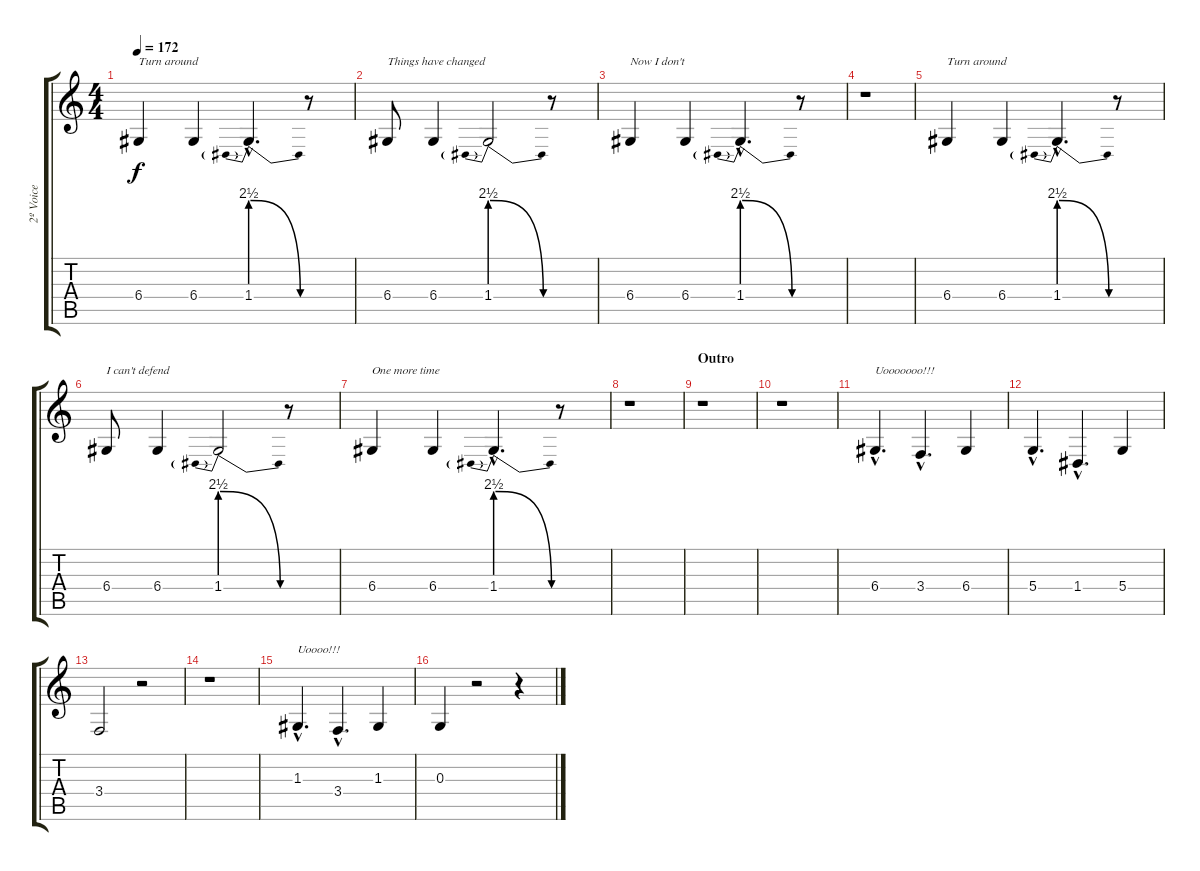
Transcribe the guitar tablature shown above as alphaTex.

\track ("2º Voice" "2º Voice") {instrument altosax}
\staff {score tabs}
\tuning (E4 B3 G3 D3 A2 E2) {hide}
\ts (4 4)
\tempo 172
\clef g2
\ks c
6.4.4{txt "Turn around" dy f} 6.4.4 1.4{be (prebendrelease 0 10 60 0) hac}.4{d} r.8 |
6.4.8{txt "Things have changed"} 6.4.4 1.4{be (prebendrelease 0 10 60 0)}.2 r.8 |
6.4.4{txt "Now I don't"} 6.4.4 1.4{be (prebendrelease 0 10 60 0) hac}.4{d} r.8 |
r.1 |
6.4.4{txt "Turn around"} 6.4.4 1.4{be (prebendrelease 0 10 60 0) hac}.4{d} r.8 |
6.4.8{txt "I can't defend"} 6.4.4 1.4{be (prebendrelease 0 10 60 0)}.2 r.8 |
6.4.4{txt "One more time"} 6.4.4 1.4{be (prebendrelease 0 10 60 0) hac}.4{d} r.8 |
r.1 |
\section ("" "Outro")
r.1 |
r.1 |
6.4{hac}.4{d txt "Uooooooo!!!"} 3.4{hac}.4{d} 6.4.4 |
5.4{hac}.4{d} 1.4{hac}.4{d} 5.4.4 |
3.4.2 r.2 |
r.1 |
1.3{hac}.4{d txt "Uoooo!!!"} 3.4{hac}.4{d} 1.3.4 |
0.3.4 r.2 r.4
